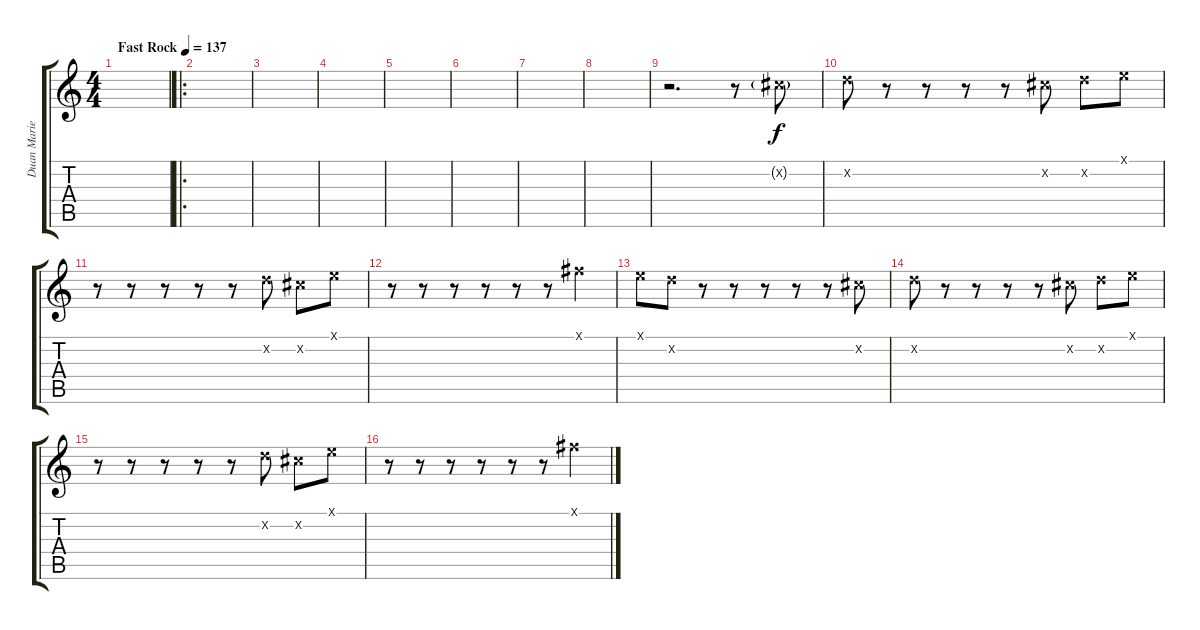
\track ("Duan Marie" "Duan Marie") {instrument viola}
\staff {score tabs}
\tuning (E4 B3 G3 D3 A2 E2) {hide}
\ts (4 4)
\tempo (137 "Fast Rock")
\clef g2
\ks c
|
\ro
|
|
|
|
|
|
|
r.2{d} r.8 14.2{g x}.8 |
15.2{x}.8{dy f} r.8 r.8 r.8 r.8 14.2{x}.8 15.2{x}.8 12.1{x}.8 |
r.8 r.8 r.8 r.8 r.8 15.2{x}.8 14.2{x}.8 12.1{x}.8 |
r.8 r.8 r.8 r.8 r.8 r.8 14.1{x}.4 |
12.1{x}.8 15.2{x}.8 r.8 r.8 r.8 r.8 r.8 14.2{x}.8 |
15.2{x}.8 r.8 r.8 r.8 r.8 14.2{x}.8 15.2{x}.8 12.1{x}.8 |
r.8 r.8 r.8 r.8 r.8 15.2{x}.8 14.2{x}.8 12.1{x}.8 |
r.8 r.8 r.8 r.8 r.8 r.8 14.1{x}.4
